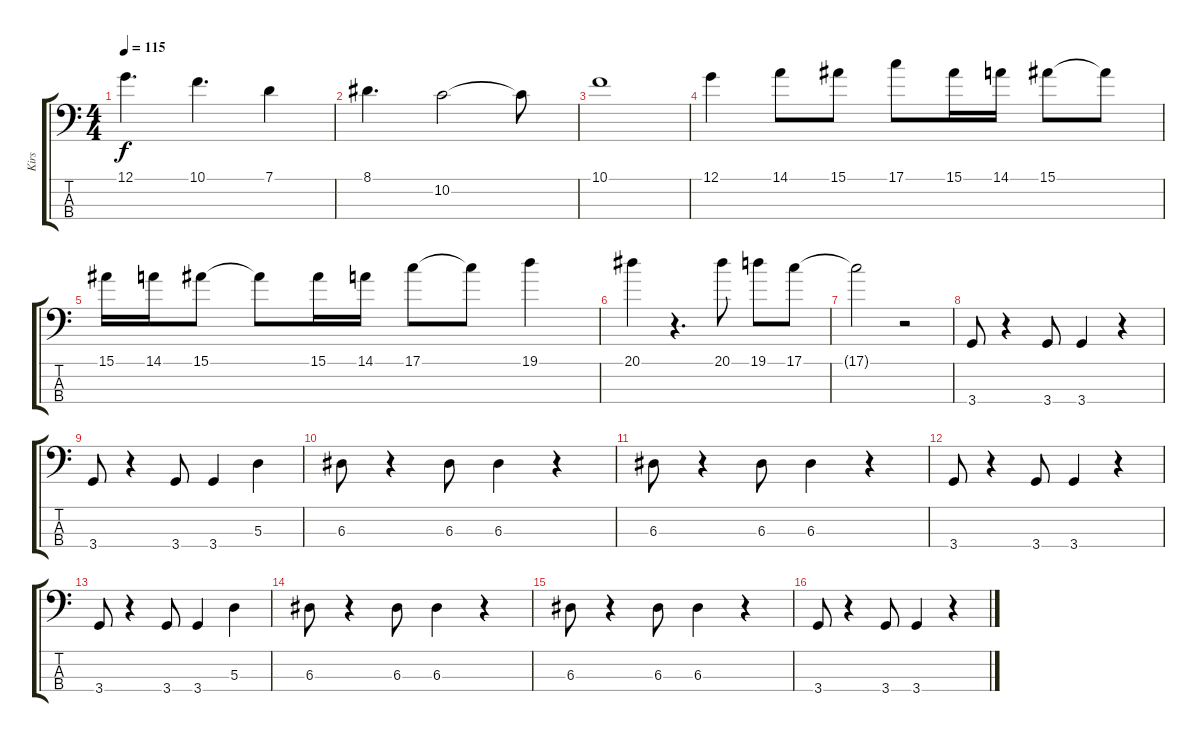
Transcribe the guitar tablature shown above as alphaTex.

\track ("Kirs" "Kirs") {instrument electricbassfinger}
\staff {score tabs}
\tuning (G2 D2 A1 E1) {hide}
\ts (4 4)
\tempo 115
\clef f4
\ks c
12.1.4{d dy f} 10.1.4{d} 7.1.4 |
8.1.4{d} 10.2.2 10.2{t}.8 |
10.1.1 |
12.1.4 14.1.8 15.1.8 17.1.8 15.1.16 14.1.16 15.1.8 15.1{t}.8 |
15.1.16 14.1.16 15.1.8 15.1{t}.8 15.1.16 14.1.16 17.1.8 17.1{t}.8 19.1.4 |
20.1.4 r.4{d} 20.1.8 19.1.8 17.1.8 |
17.1{t}.2 r.2 |
3.4.8 r.4 3.4.8 3.4.4 r.4 |
3.4.8 r.4 3.4.8 3.4.4 5.3.4 |
6.3.8 r.4 6.3.8 6.3.4 r.4 |
6.3.8 r.4 6.3.8 6.3.4 r.4 |
3.4.8 r.4 3.4.8 3.4.4 r.4 |
3.4.8 r.4 3.4.8 3.4.4 5.3.4 |
6.3.8 r.4 6.3.8 6.3.4 r.4 |
6.3.8 r.4 6.3.8 6.3.4 r.4 |
3.4.8 r.4 3.4.8 3.4.4 r.4
